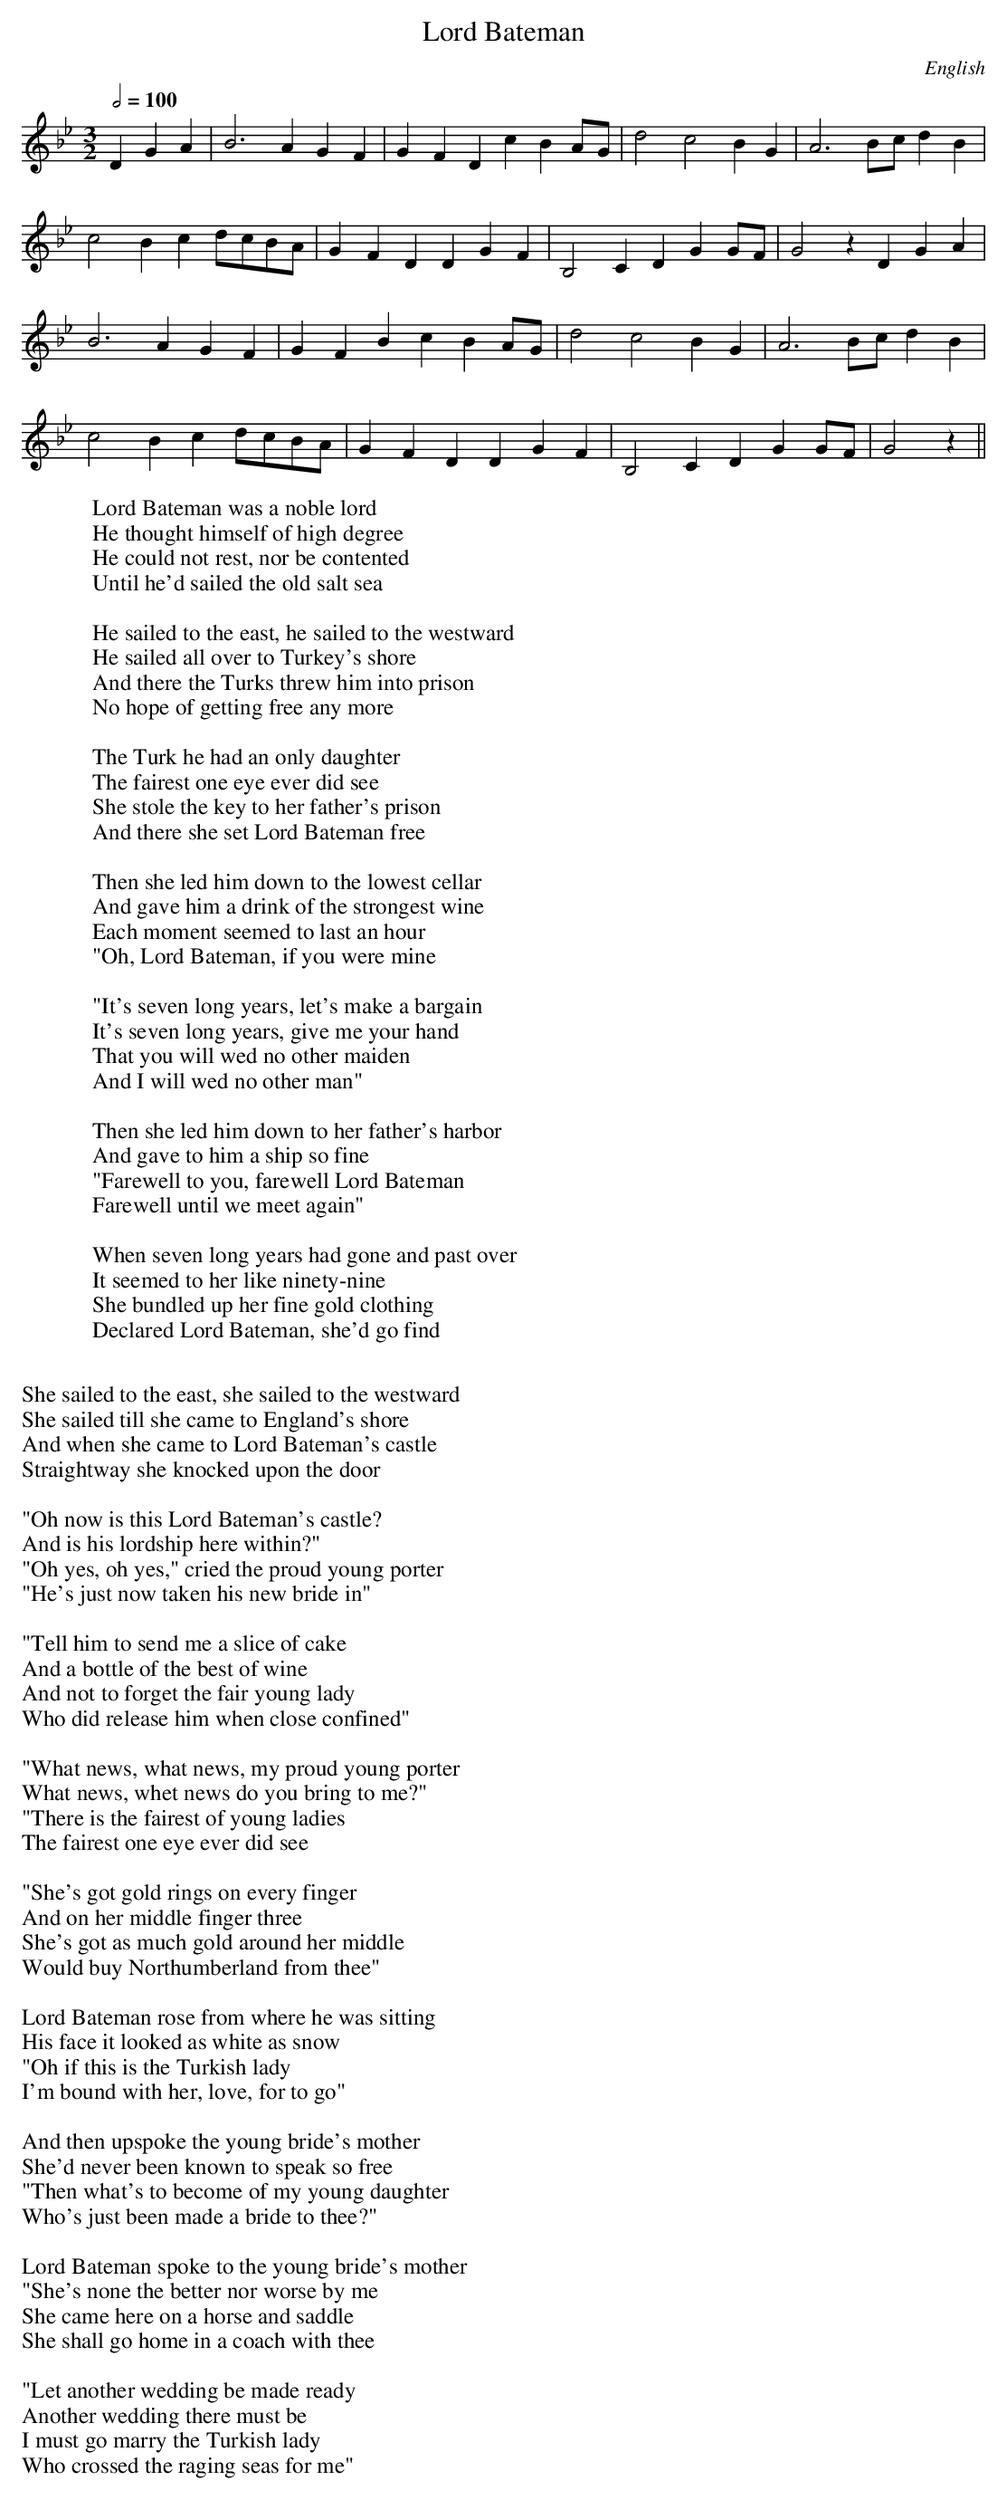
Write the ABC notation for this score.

X:1
T:Lord Bateman
O:English
M:3/2
L:1/8
Q:1/2=100
W:Lord Bateman was a noble lord
W:He thought himself of high degree
W:He could not rest, nor be contented
W:Until he'd sailed the old salt sea
W:
W:He sailed to the east, he sailed to the westward
W:He sailed all over to Turkey's shore
W:And there the Turks threw him into prison
W:No hope of getting free any more
W:
W:The Turk he had an only daughter
W:The fairest one eye ever did see
W:She stole the key to her father's prison
W:And there she set Lord Bateman free
W:
W:Then she led him down to the lowest cellar
W:And gave him a drink of the strongest wine
W:Each moment seemed to last an hour
W:"Oh, Lord Bateman, if you were mine
W:
W:"It's seven long years, let's make a bargain
W:It's seven long years, give me your hand
W:That you will wed no other maiden
W:And I will wed no other man"
W:
W:Then she led him down to her father's harbor
W:And gave to him a ship so fine
W:"Farewell to you, farewell Lord Bateman
W:Farewell until we meet again"
W:
W:When seven long years had gone and past over
W:It seemed to her like ninety-nine
W:She bundled up her fine gold clothing
W:Declared Lord Bateman, she'd go find
W:
W:She sailed to the east, she sailed to the westward
W:She sailed till she came to England's shore
W:And when she came to Lord Bateman's castle
W:Straightway she knocked upon the door
W:
W:"Oh now is this Lord Bateman's castle?
W:And is his lordship here within?"
W:"Oh yes, oh yes," cried the proud young porter
W:"He's just now taken his new bride in"
W:
W:"Tell him to send me a slice of cake
W:And a bottle of the best of wine
W:And not to forget the fair young lady
W:Who did release him when close confined"
W:
W:"What news, what news, my proud young porter
W:What news, whet news do you bring to me?"
W:"There is the fairest of young ladies
W:The fairest one eye ever did see
W:
W:"She's got gold rings on every finger
W:And on her middle finger three
W:She's got as much gold around her middle
W:Would buy Northumberland from thee"
W:
W:Lord Bateman rose from where he was sitting
W:His face it looked as white as snow
W:"Oh if this is the Turkish lady
W:I'm bound with her, love, for to go"
W:
W:And then upspoke the young bride's mother
W:She'd never been known to speak so free
W:"Then what's to become of my young daughter
W:Who's just been made a bride to thee?"
W:
W:Lord Bateman spoke to the young bride's mother
W:"She's none the better nor worse by me
W:She came here on a horse and saddle
W:She shall go home in a coach with thee
W:
W:"Let another wedding be made ready
W:Another wedding there must be
W:I must go marry the Turkish lady
W:Who crossed the raging seas for me"
K:Bb
D2G2A2 |B6A2G2-F2 |G2-F2 D2c2B2A-G |d4 c4 B2G2 |A6B-cd2B2 |
c4 B2c2d-cB-A |G2-F2 D2D2 G2F2 |B,4 C2D2 G2G-F| G4 z2D2 G2A2|
B6A2 G2-F2|G2-F2 B2c2 B2A-G|d4 c4 B2G2|A6B-c d2B2|
c4 B2c2 d-cB-A |G2-F2 D2D2 G2F2 |B,4 C2-D2 G2GF| G4 z2||
